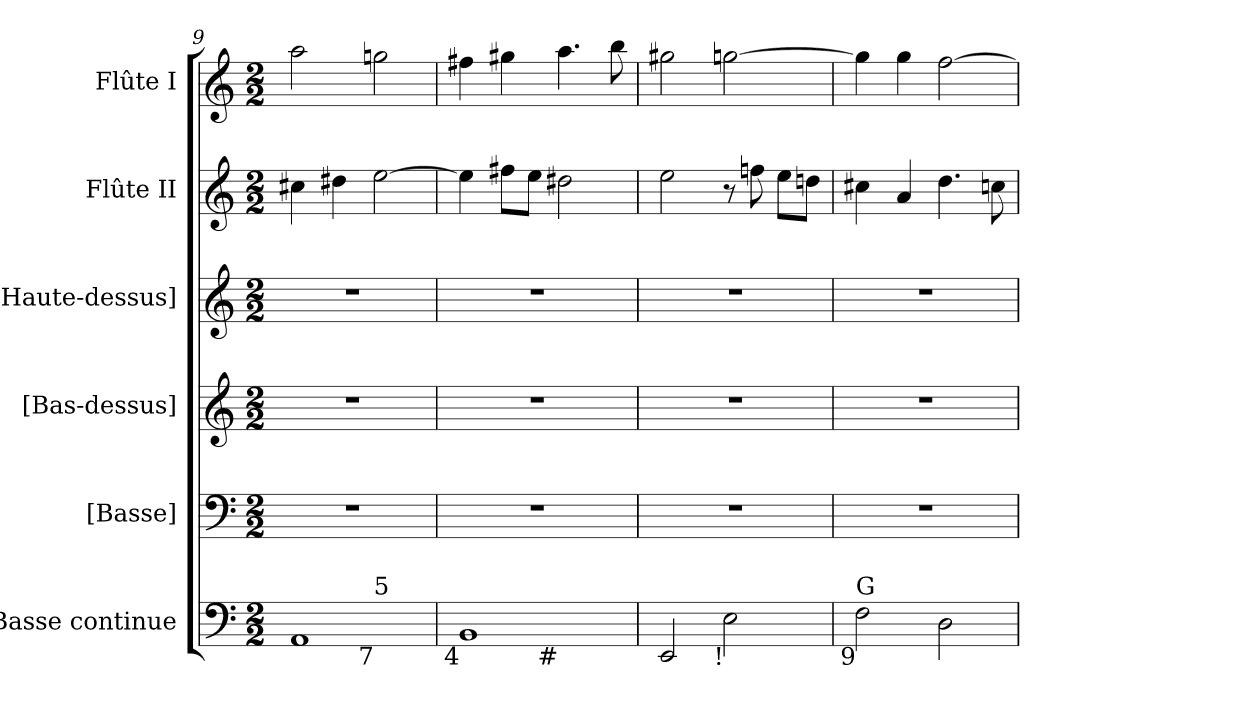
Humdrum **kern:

**kern	**kern	**kern	**kern	**kern	**kern
*part6	*part5	*part4	*part3	*part2	*part1
*staff6	*staff5	*staff4	*staff3	*staff2	*staff1
*I"Basse continue	*I"[Basse]	*I"[Bas-dessus]	*I"[Haute-dessus]	*I"Flûte II	*I"Flûte I
*I'B.c.	*I'B.	*	*	*I'Fl. II	*I'Fl. I
*clefF4	*clefF4	*clefG2	*clefG2	*clefG2	*clefG2
*k[]	*k[]	*k[]	*k[]	*k[]	*k[]
*a:	*a:	*a:	*a:	*a:	*a:
*M2/2	*M2/2	*M2/2	*M2/2	*M2/2	*M2/2
=9	=9	=9	=9	=9	=9
!LO:TX:b:rj:t=8	!	!	!	!	!
!LO:TX:t=#	!	!	!	!	!
*^	*	*	*	*	*
1AAi	2ryy	1r	1r	1r	4cc#Xi\	2aai\
.	.	.	.	.	4dd#Xi\	.
!	!LO:TX:b:rj:t=7	!	!	!	!	!
!	!LO:TX:t=5	!	!	!	!	!
.	2ryy	.	.	.	[2eei\	2ggni\
=10	=10	=10	=10	=10	=10	=10
!LO:TX:b:rj:t=4	!	!	!	!	!	!
1BBi	2ryy	1r	1r	1r	4eei\]	4ff#Xi\
.	.	.	.	.	8ff#Xi\L	4gg#Xi\
.	.	.	.	.	8eei\J	.
!	!LO:TX:b:rj:t=#	!	!	!	!	!
.	2ryy	.	.	.	2dd#Xi\	4.aai\
.	.	.	.	.	.	8bbi\
=11	=11	=11	=11	=11	=11	=11
!LO:TX:b:rj:t=#	!	!	!	!	!	!
*v	*v	*	*	*	*	*
2EEi/	1r	1r	1r	2eei\	2gg#Xi\
!LO:TX:b:rj:t=!	!	!	!	!	!
2Ei\	.	.	.	8r	[2ggni\
.	.	.	.	8ffni\	.
.	.	.	.	8eei\L	.
.	.	.	.	8ddni\J	.
=12	=12	=12	=12	=12	=12
!LO:TX:b:rj:t=9	!	!	!	!	!
!LO:TX:t=G	!	!	!	!	!
2Fi\	1r	1r	1r	4cc#Xi\	4ggi\]
.	.	.	.	4ai/	4ggi\
2Di\	.	.	.	4.ddi\	[2ffi\
.	.	.	.	8ccni\	.
=	=	=	=	=	=
*-	*-	*-	*-	*-	*-
